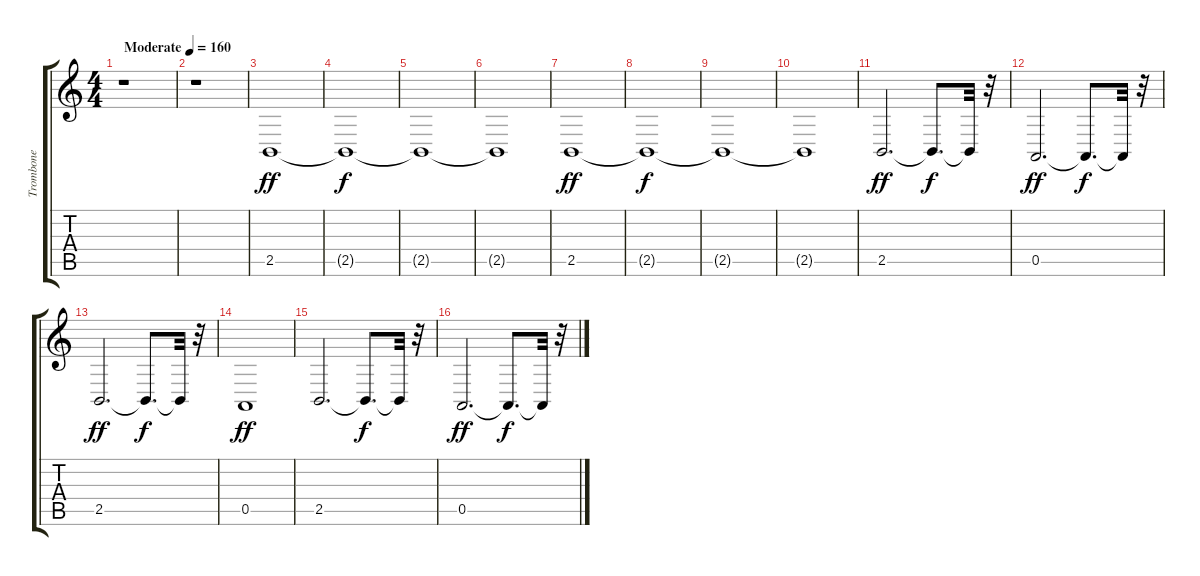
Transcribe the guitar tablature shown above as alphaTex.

\track ("Trombone" "Trombone") {instrument trombone}
\staff {score tabs}
\tuning (E4 B3 G3 D3 A2 E2) {hide}
\ts (4 4)
\tempo (160 "Moderate")
\clef g2
\ks c
r.1{dy ff instrument trombone} |
r.1 |
2.5.1 |
2.5{t}.1{dy f} |
2.5{t}.1 |
2.5{t}.1 |
2.5.1{dy ff} |
2.5{t}.1{dy f} |
2.5{t}.1 |
2.5{t}.1 |
2.5.2{d dy ff} 2.5{t}.8{d dy f} 2.5{t}.32 r.32 |
0.5.2{d dy ff} 0.5{t}.8{d dy f} 0.5{t}.32 r.32 |
2.5.2{d dy ff} 2.5{t}.8{d dy f} 2.5{t}.32 r.32 |
0.5.1{dy ff} |
2.5.2{d} 2.5{t}.8{d dy f} 2.5{t}.32 r.32 |
0.5.2{d dy ff} 0.5{t}.8{d dy f} 0.5{t}.32 r.32
